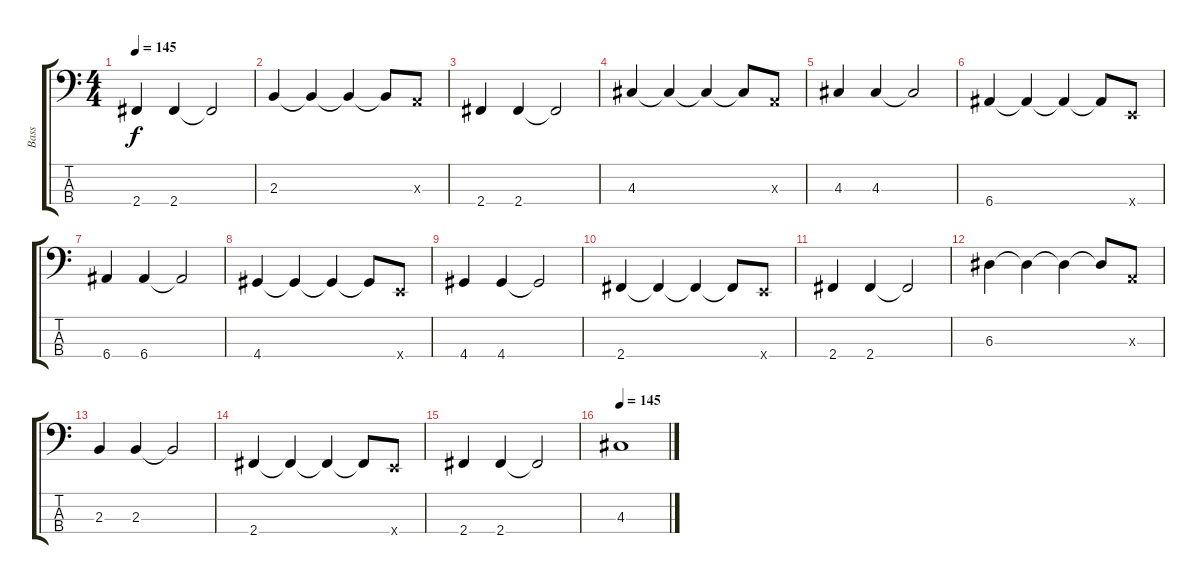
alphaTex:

\track ("Bass" "Bass") {instrument electricbassfinger}
\staff {score tabs}
\tuning (G2 D2 A1 E1) {hide}
\ts (4 4)
\tempo 145
\clef f4
\ks c
2.4.4{dy f} 2.4.4 2.4{t}.2 |
2.3.4 2.3{t}.4 2.3{t}.4 2.3{t}.8 0.3{x}.8 |
2.4.4 2.4.4 2.4{t}.2 |
4.3.4 4.3{t}.4 4.3{t}.4 4.3{t}.8 0.3{x}.8 |
4.3.4 4.3.4 4.3{t}.2 |
6.4.4 6.4{t}.4 6.4{t}.4 6.4{t}.8 0.4{x}.8 |
6.4.4 6.4.4 6.4{t}.2 |
4.4.4 4.4{t}.4 4.4{t}.4 4.4{t}.8 0.4{x}.8 |
4.4.4 4.4.4 4.4{t}.2 |
2.4.4 2.4{t}.4 2.4{t}.4 2.4{t}.8 0.4{x}.8 |
2.4.4 2.4.4 2.4{t}.2 |
6.3.4 6.3{t}.4 6.3{t}.4 6.3{t}.8 0.3{x}.8 |
2.3.4 2.3.4 2.3{t}.2 |
2.4.4 2.4{t}.4 2.4{t}.4 2.4{t}.8 0.4{x}.8 |
2.4.4 2.4.4 2.4{t}.2 |
\tempo 145
4.3.1
